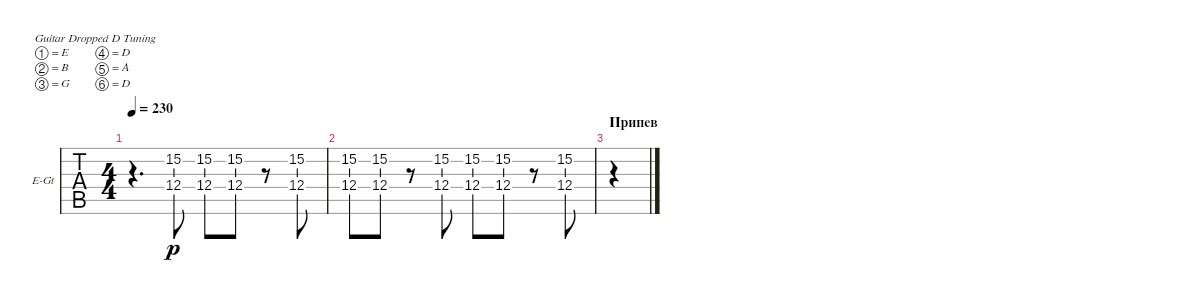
\defaultSystemsLayout 4
\bracketExtendMode groupsimilarinstruments
\firstSystemTrackNameOrientation horizontal
\otherSystemsTrackNameOrientation horizontal
\track ("Electric Guitar" "E-Gt") {instrument distortionguitar}
\staff {tabs}
\tuning (E4 B3 G3 D3 A2 D2)
\ts (4 4)
\tempo 230
\clef g2
\ks c
r.4{d dy p} (15.2 12.4).8 (15.2 12.4).8 (12.4 15.2).8 r.8 (15.2 12.4).8 |
(15.2 12.4).8 (12.4 15.2).8 r.8 (15.2 12.4).8 (15.2 12.4).8 (12.4 15.2).8 r.8 (12.4 15.2).8 |
\section ("" "Припев")
